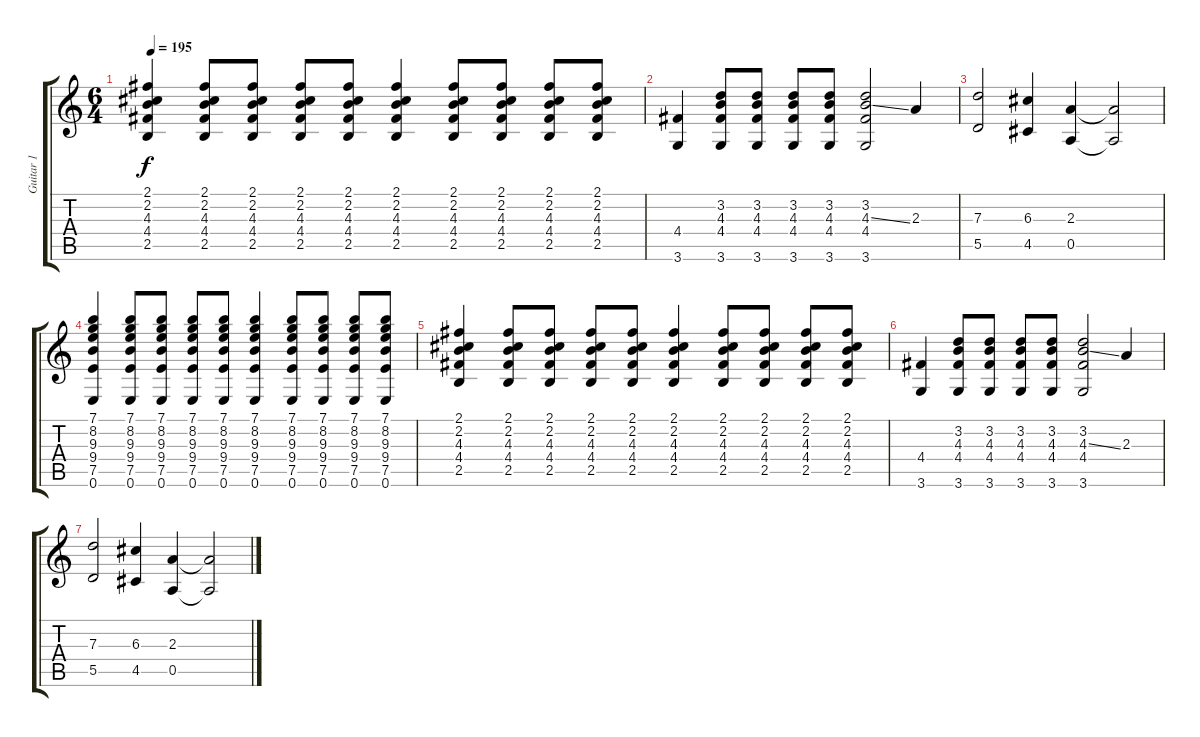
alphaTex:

\track ("Guitar 1" "Guitar 1") {solo instrument distortionguitar}
\staff {score tabs}
\tuning (E4 B3 G3 D3 A2 E2) {hide}
\ts (6 4)
\tempo 195
\clef g2
\ks c
(2.1 2.2 4.3 4.4 2.5).4{dy f} (2.1 2.2 4.3 4.4 2.5).8 (2.1 2.2 4.3 4.4 2.5).8 (2.1 2.2 4.3 4.4 2.5).8 (2.1 2.2 4.3 4.4 2.5).8 (2.1 2.2 4.3 4.4 2.5).4 (2.1 2.2 4.3 4.4 2.5).8 (2.1 2.2 4.3 4.4 2.5).8 (2.1 2.2 4.3 4.4 2.5).8 (2.1 2.2 4.3 4.4 2.5).8 |
(4.4 3.6).4 (3.2 4.3 4.4 3.6).8 (3.2 4.3 4.4 3.6).8 (3.2 4.3 4.4 3.6).8 (3.2 4.3 4.4 3.6).8 (3.2 4.3{ss} 4.4 3.6).2 2.3.4 |
(7.3 5.5).2 (6.3 4.5).4 (2.3 0.5).4 (2.3{t} 0.5{t}).2 |
(7.1 8.2 9.3 9.4 7.5 0.6).4 (7.1 8.2 9.3 9.4 7.5 0.6).8 (7.1 8.2 9.3 9.4 7.5 0.6).8 (7.1 8.2 9.3 9.4 7.5 0.6).8 (7.1 8.2 9.3 9.4 7.5 0.6).8 (7.1 8.2 9.3 9.4 7.5 0.6).4 (7.1 8.2 9.3 9.4 7.5 0.6).8 (7.1 8.2 9.3 9.4 7.5 0.6).8 (7.1 8.2 9.3 9.4 7.5 0.6).8 (7.1 8.2 9.3 9.4 7.5 0.6).8 |
(2.1 2.2 4.3 4.4 2.5).4 (2.1 2.2 4.3 4.4 2.5).8 (2.1 2.2 4.3 4.4 2.5).8 (2.1 2.2 4.3 4.4 2.5).8 (2.1 2.2 4.3 4.4 2.5).8 (2.1 2.2 4.3 4.4 2.5).4 (2.1 2.2 4.3 4.4 2.5).8 (2.1 2.2 4.3 4.4 2.5).8 (2.1 2.2 4.3 4.4 2.5).8 (2.1 2.2 4.3 4.4 2.5).8 |
(4.4 3.6).4 (3.2 4.3 4.4 3.6).8 (3.2 4.3 4.4 3.6).8 (3.2 4.3 4.4 3.6).8 (3.2 4.3 4.4 3.6).8 (3.2 4.3{ss} 4.4 3.6).2 2.3.4 |
(7.3 5.5).2 (6.3 4.5).4 (2.3 0.5).4 (2.3{t} 0.5{t}).2
